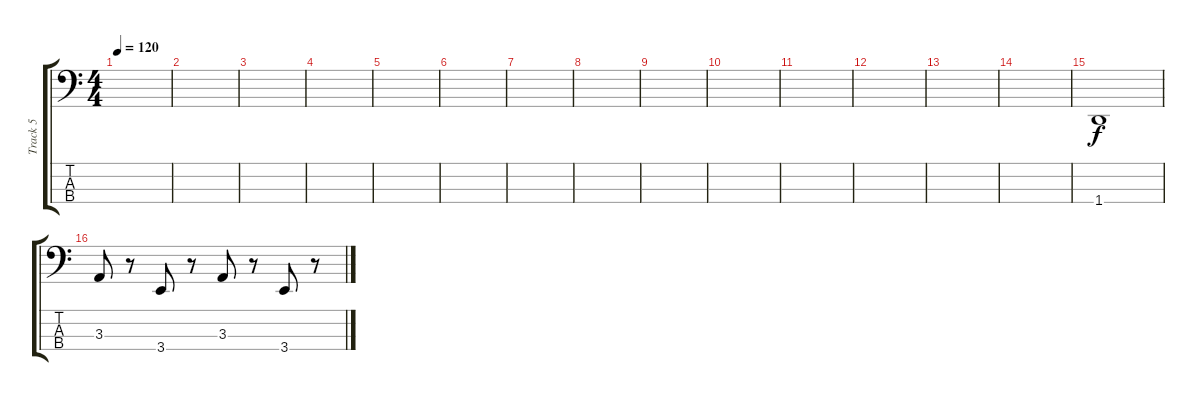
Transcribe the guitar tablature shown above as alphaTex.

\track ("Track 5" "Track 5") {instrument fretlessbass}
\staff {score tabs}
\tuning (E2 B1 Gb1 Db1) {hide}
\ts (4 4)
\tempo 120
\clef f4
\ks c
|
|
|
|
|
|
|
|
|
|
|
|
|
|
1.4.1 |
3.3.8 r.8 3.4.8 r.8 3.3.8 r.8 3.4.8 r.8
